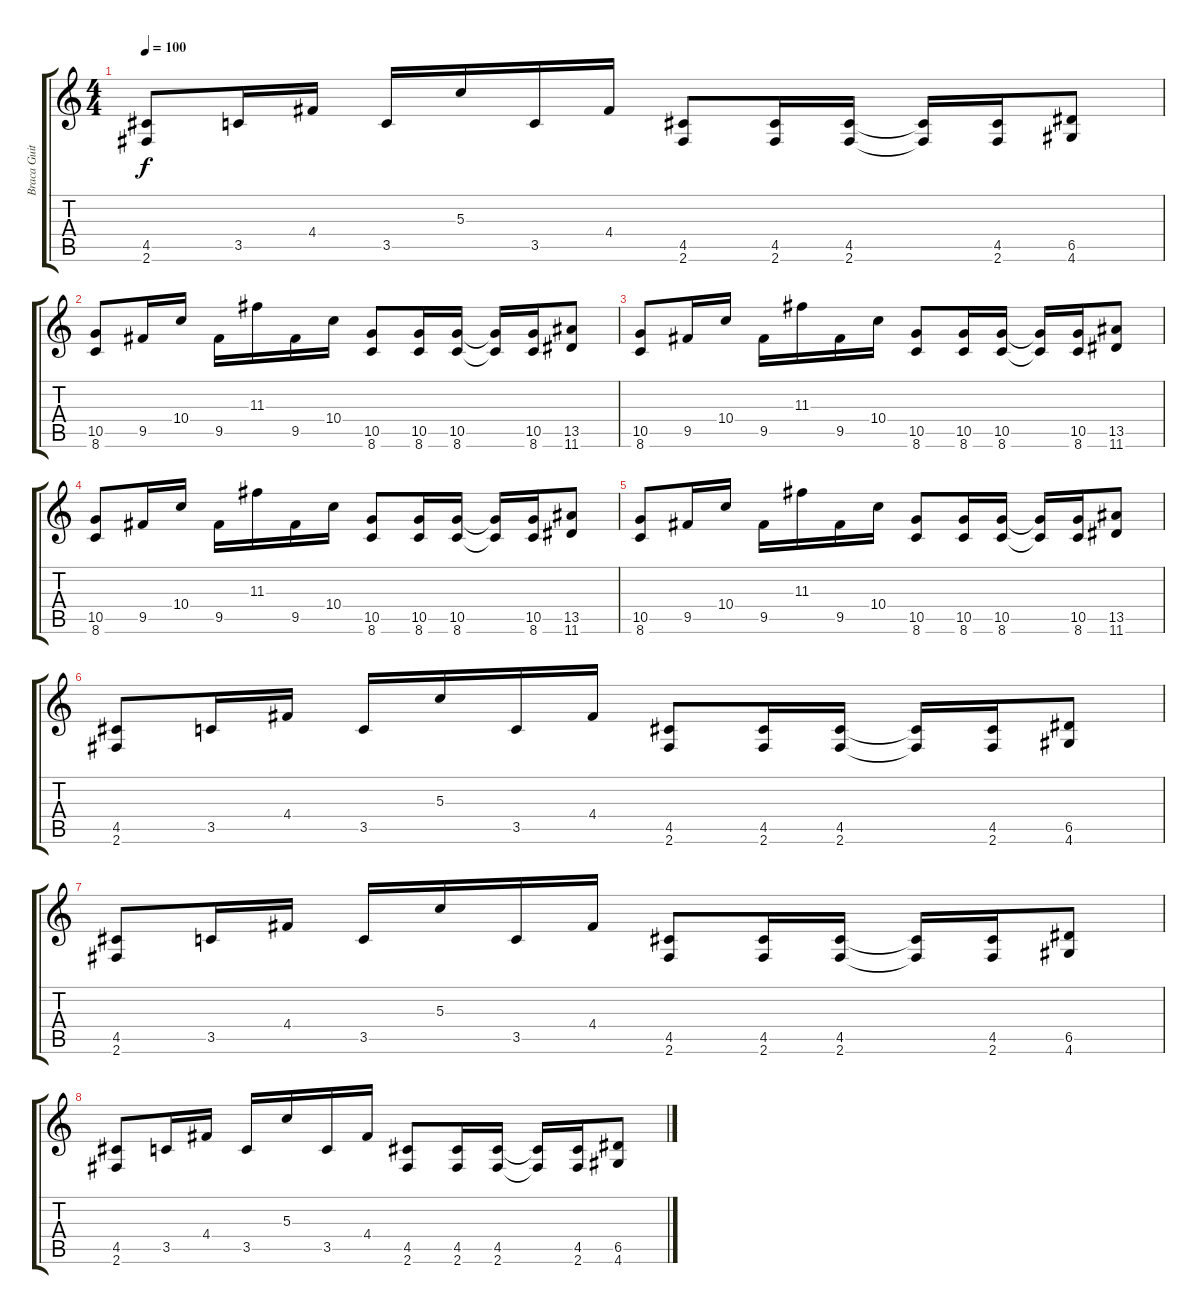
\track ("Braca Guitarra principal" "Braca Guit") {instrument distortionguitar}
\staff {score tabs}
\tuning (E4 B3 G3 D3 A2 E2) {hide}
\ts (4 4)
\tempo 100
\clef g2
\ks c
(4.5 2.6).8{dy f} 3.5.16 4.4.16 3.5.16 5.3.16 3.5.16 4.4.16 (4.5 2.6).8 (4.5 2.6).16 (4.5 2.6).16 (4.5{t} 2.6{t}).16 (4.5 2.6).16 (6.5 4.6).8 |
(10.5 8.6).8 9.5.16 10.4.16 9.5.16 11.3.16 9.5.16 10.4.16 (10.5 8.6).8 (10.5 8.6).16 (10.5 8.6).16 (10.5{t} 8.6{t}).16 (10.5 8.6).16 (13.5 11.6).8 |
(10.5 8.6).8 9.5.16 10.4.16 9.5.16 11.3.16 9.5.16 10.4.16 (10.5 8.6).8 (10.5 8.6).16 (10.5 8.6).16 (10.5{t} 8.6{t}).16 (10.5 8.6).16 (13.5 11.6).8 |
(10.5 8.6).8 9.5.16 10.4.16 9.5.16 11.3.16 9.5.16 10.4.16 (10.5 8.6).8 (10.5 8.6).16 (10.5 8.6).16 (10.5{t} 8.6{t}).16 (10.5 8.6).16 (13.5 11.6).8 |
(10.5 8.6).8 9.5.16 10.4.16 9.5.16 11.3.16 9.5.16 10.4.16 (10.5 8.6).8 (10.5 8.6).16 (10.5 8.6).16 (10.5{t} 8.6{t}).16 (10.5 8.6).16 (13.5 11.6).8 |
(4.5 2.6).8 3.5.16 4.4.16 3.5.16 5.3.16 3.5.16 4.4.16 (4.5 2.6).8 (4.5 2.6).16 (4.5 2.6).16 (4.5{t} 2.6{t}).16 (4.5 2.6).16 (6.5 4.6).8 |
(4.5 2.6).8 3.5.16 4.4.16 3.5.16 5.3.16 3.5.16 4.4.16 (4.5 2.6).8 (4.5 2.6).16 (4.5 2.6).16 (4.5{t} 2.6{t}).16 (4.5 2.6).16 (6.5 4.6).8 |
(4.5 2.6).8 3.5.16 4.4.16 3.5.16 5.3.16 3.5.16 4.4.16 (4.5 2.6).8 (4.5 2.6).16 (4.5 2.6).16 (4.5{t} 2.6{t}).16 (4.5 2.6).16 (6.5 4.6).8
